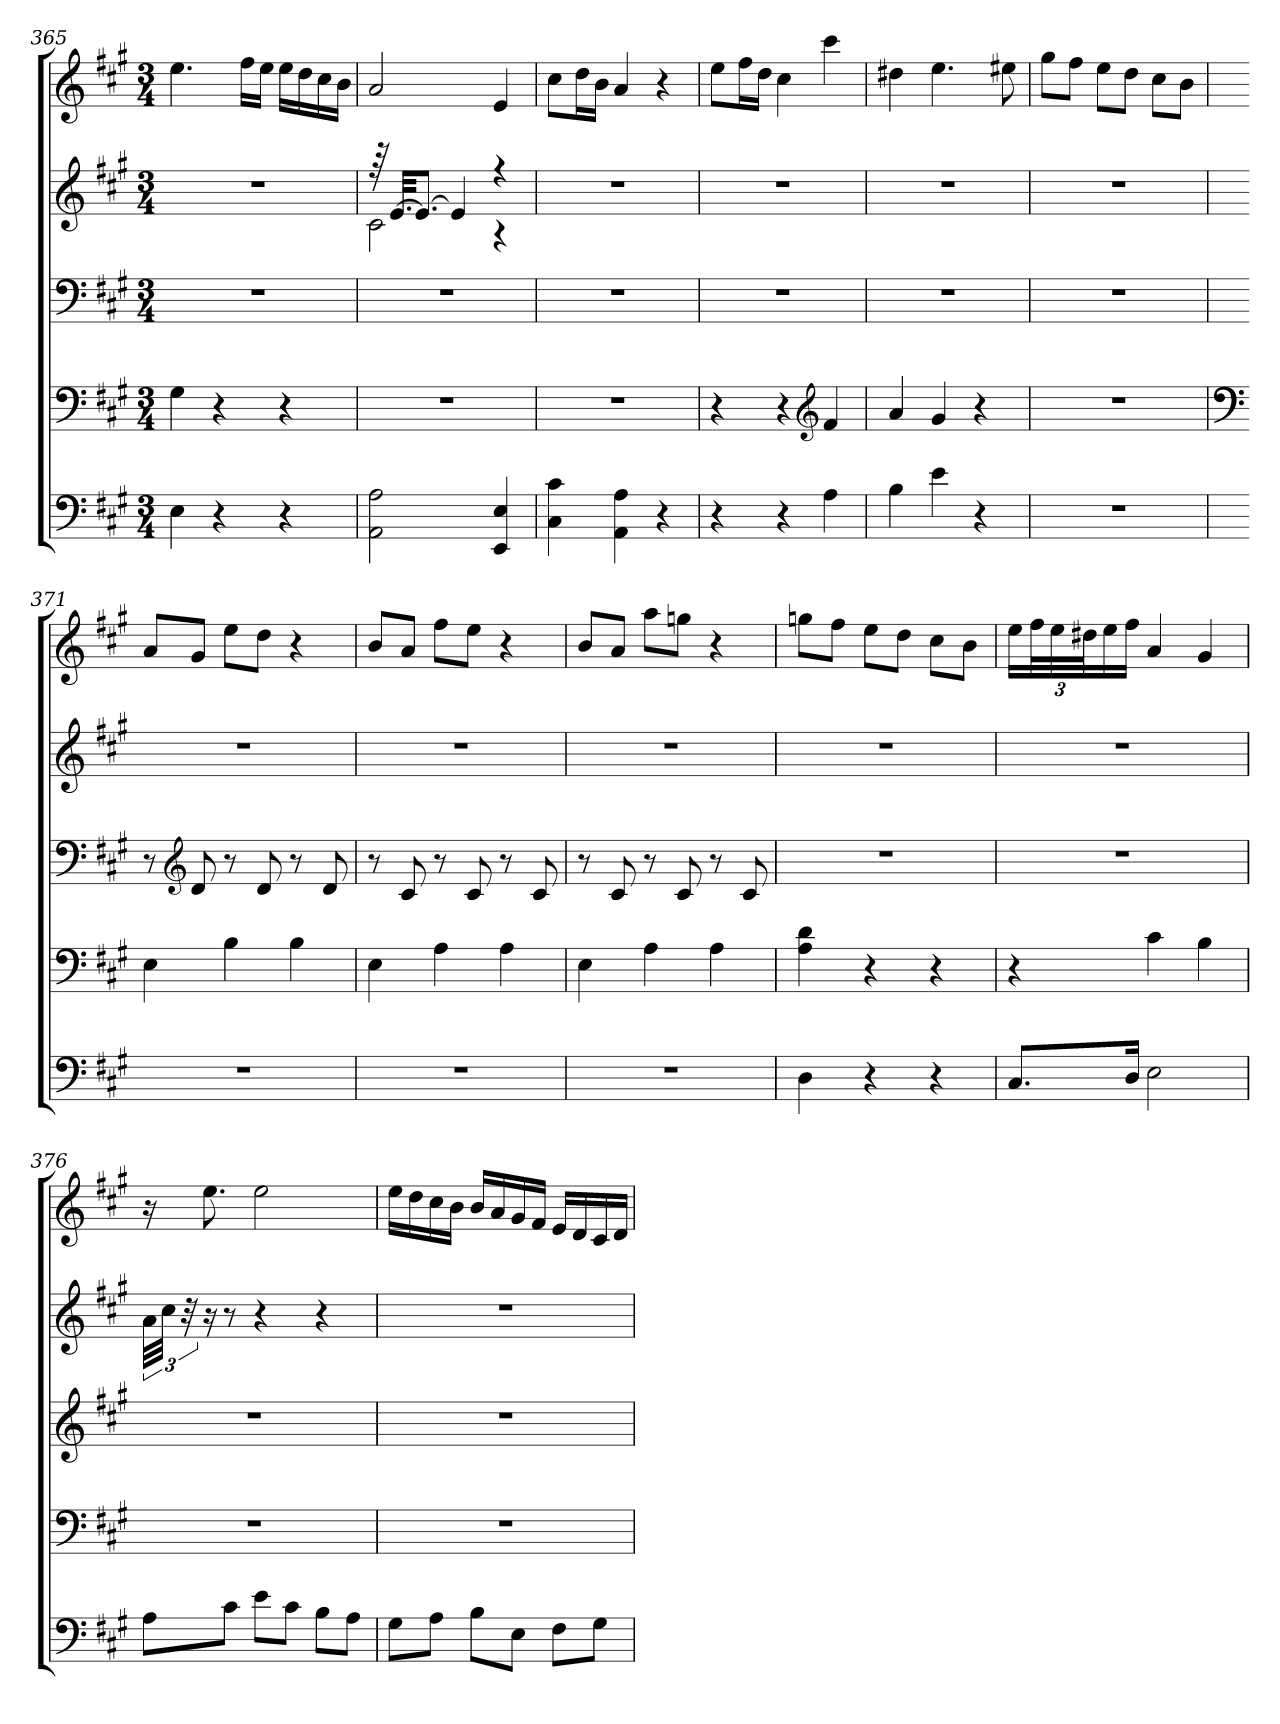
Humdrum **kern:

**kern	**kern	**kern	**kern	**kern
*part5	*part4	*part3	*part2	*part1
*staff5	*staff4	*staff3	*staff2	*staff1
*clefF4	*clefF4	*clefF4	*clefG2	*clefG2
*k[f#c#g#]	*k[f#c#g#]	*k[f#c#g#]	*k[f#c#g#]	*k[f#c#g#]
*M3/4	*M3/4	*M3/4	*M3/4	*M3/4
*MM91	*MM91	*MM91	*MM91	*MM91
=365	=365	=365	=365	=365
4E\	4G#\	2.r	2.r	4.ee\
4r	4r	.	.	.
*	*	*	*	*MM136
.	.	.	.	16ff#\LL
.	.	.	.	16ee\JJ
4r	4r	.	.	16ee\LL
.	.	.	.	16dd\
.	.	.	.	16cc#\
.	.	.	.	16b\JJ
=366	=366	=366	=366	=366
*	*	*	*	*MM134
*	*	*	*^	*
2AA\ 2A\	2.r	2.r	64r	2c#\	2a/
.	.	.	[32.e/KKL	.	.
.	.	.	8.e/J_	.	.
.	.	.	4e/]	.	.
4EE/ 4E/	.	.	4r	4r	4e/
*	*	*	*v	*v	*
=367	=367	=367	=367	=367
4C#\ 4c#\	2.r	2.r	2.r	8cc#\L
.	.	.	.	16dd\L
.	.	.	.	16b\JJ
4AA\ 4A\	.	.	.	4a/
4r	.	.	.	4r
!!LO:PB:g=z
=368	=368	=368	=368	=368
*	*	*	*	*MM138
4r	4r	2.r	2.r	8ee\L
.	.	.	.	16ff#\L
.	.	.	.	16dd\JJ
4r	4r	.	.	4cc#\
*	*clefG2	*	*	*
4A\	4f#/	.	.	4ccc#\
=369	=369	=369	=369	=369
*	*	*	*	*MM132
4B\	4a/	2.r	2.r	4dd#X\
*	*	*	*	*MM105
4e\	4g#/	.	.	4.ee\
4r	4r	.	.	.
*	*	*	*	*MM130
.	.	.	.	8ee#X\
=370	=370	=370	=370	=370
*	*	*	*	*MM136
2.r	2.r	2.r	2.r	8gg#\L
.	.	.	.	8ff#\J
.	.	.	.	8ee\L
.	.	.	.	8dd\J
.	.	.	.	8cc#\L
.	.	.	.	8b\J
=371	=371	=371	=371	=371
*	*clefF4	*	*	*
*	*	*	*	*MM136
2.r	4E\	8r	2.r	8a/L
*	*	*clefG2	*	*
.	.	8d/	.	8g#/J
.	4B\	8r	.	8ee\L
.	.	8d/	.	8dd\J
.	4B\	8r	.	4r
.	.	8d/	.	.
=372	=372	=372	=372	=372
*	*	*	*	*MM137
2.r	4E\	8r	2.r	8b/L
.	.	8c#/	.	8a/J
.	4A\	8r	.	8ff#\L
.	.	8c#/	.	8ee\J
.	4A\	8r	.	4r
.	.	8c#/	.	.
!!LO:LB:g=z
=373	=373	=373	=373	=373
*	*	*	*	*MM138
2.r	4E\	8r	2.r	8b/L
.	.	8c#/	.	8a/J
.	4A\	8r	.	8aa\L
.	.	8c#/	.	8ggn\J
.	4A\	8r	.	4r
.	.	8c#/	.	.
=374	=374	=374	=374	=374
4D\	4A\ 4d\	2.r	2.r	8ggn\L
.	.	.	.	8ff#\J
4r	4r	.	.	8ee\L
.	.	.	.	8dd\J
4r	4r	.	.	8cc#\L
.	.	.	.	8b\J
=375	=375	=375	=375	=375
8.C#/L	4r	2.r	2.r	16ee\LL
*	*	*	*	*Xbrackettup
.	.	.	.	48ff#\L
.	.	.	.	48ee\
.	.	.	.	48dd#X\J
.	.	.	.	16ee\
16D/Jk	.	.	.	16ff#\JJ
2E\	4c#\	.	.	4a/
.	4B\	.	.	4g#/
=376	=376	=376	=376	=376
*	*	*	*	*MM138
8A\L	2.r	2.r	48a\LLL	16r
.	.	.	48cc#\JJJ	.
.	.	.	48r	.
.	.	.	16r	8.ee\
8c#\J	.	.	8r	.
8e\L	.	.	4r	2ee\
8c#\J	.	.	.	.
8B\L	.	.	4r	.
8A\J	.	.	.	.
!!LO:PB:g=z
=377	=377	=377	=377	=377
8G#\L	2.r	2.r	2.r	16ee\LL
.	.	.	.	16dd\
8A\J	.	.	.	16cc#\
.	.	.	.	16b\JJ
8B\L	.	.	.	16b/LL
.	.	.	.	16a/
8E\J	.	.	.	16g#/
.	.	.	.	16f#/JJ
8F#\L	.	.	.	16e/LL
.	.	.	.	16d/
8G#\J	.	.	.	16c#/
.	.	.	.	16d/JJ
=	=	=	=	=
*-	*-	*-	*-	*-
